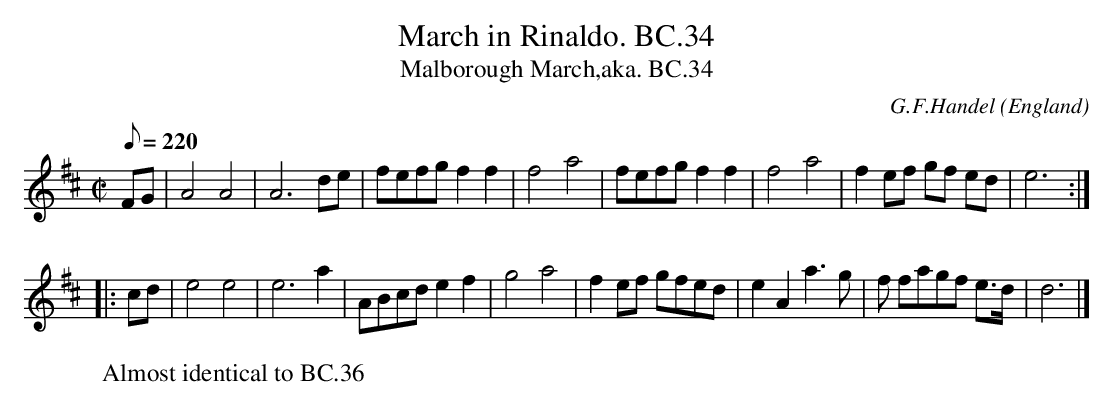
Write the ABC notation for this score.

X:1
T:March in Rinaldo. BC.34
T:Malborough March,aka. BC.34
M:C|
L:1/8
Q:220
C:G.F.Handel
O:England
K:D
FG | A4 A4 | A6 de | fefg f2 f2 | f4 a4 | fefg f2 f2 | f4 a4 | f2 ef  gf
ed | e6 :|!
|:cd | e4 e4 |e6 a2 | ABcd e2 f2 | g4 a4 | f2 ef gfed | e2 A2 a3 g | f
2 fagf e>d | d6 |]
W: Almost identical to BC.36
